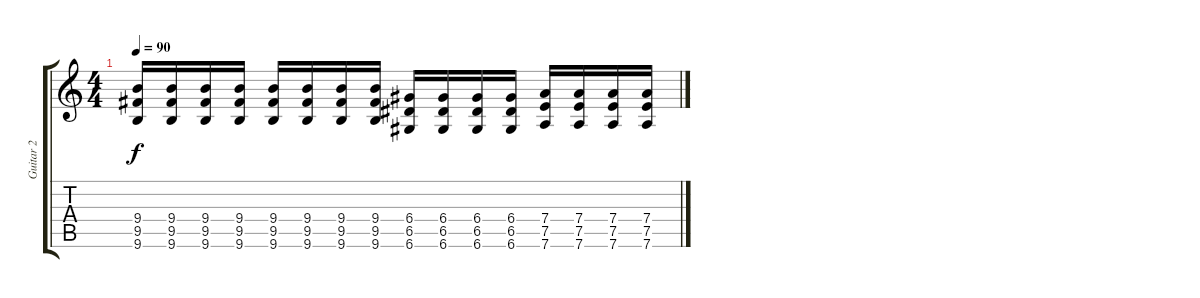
\track ("Guitar 2" "Guitar 2") {instrument distortionguitar}
\staff {score tabs}
\tuning (E4 B3 G3 D3 A2 D2) {hide}
\ts (4 4)
\tempo 90
\clef g2
\ks c
(9.4 9.5 9.6).16{dy f} (9.4 9.5 9.6).16 (9.4 9.5 9.6).16 (9.4 9.5 9.6).16 (9.4 9.5 9.6).16 (9.4 9.5 9.6).16 (9.4 9.5 9.6).16 (9.4 9.5 9.6).16 (6.4 6.5 6.6).16 (6.4 6.5 6.6).16 (6.4 6.5 6.6).16 (6.4 6.5 6.6).16 (7.4 7.5 7.6).16 (7.4 7.5 7.6).16 (7.4 7.5 7.6).16 (7.4 7.5 7.6).16
